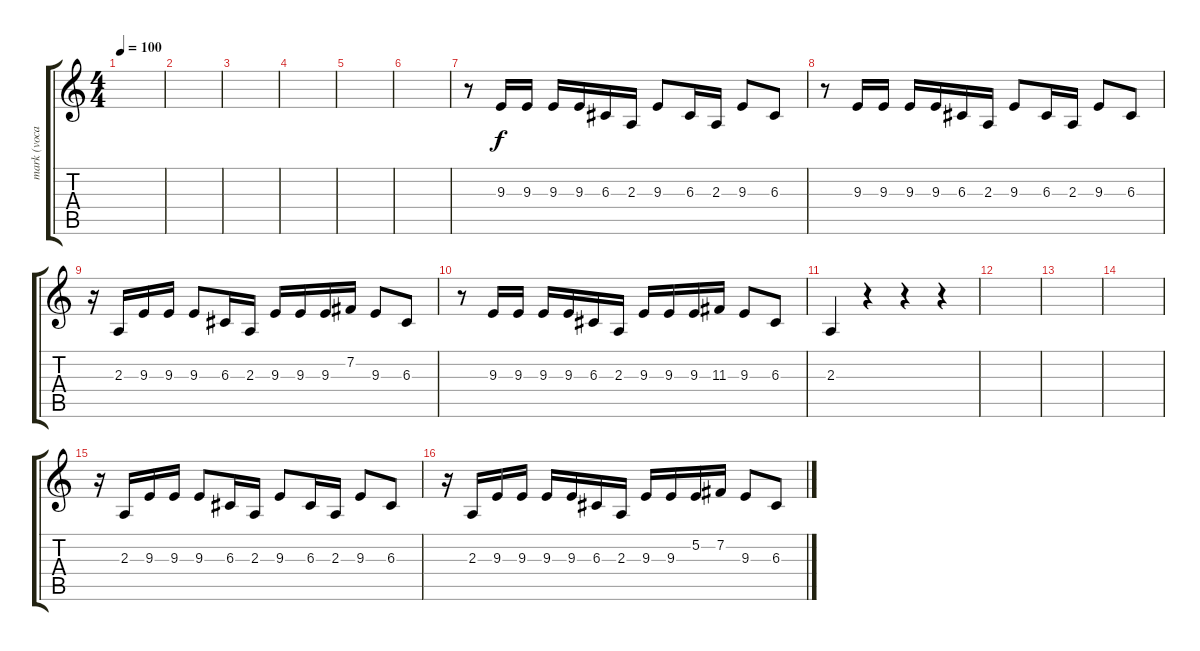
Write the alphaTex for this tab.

\track ("mark (vocals)" "mark (voca") {instrument tenorsax}
\staff {score tabs}
\tuning (E4 B3 G3 D3 A2 E2) {hide}
\ts (4 4)
\tempo 100
\clef g2
\ks c
|
|
|
|
|
|
r.8 9.3.16 9.3.16 9.3.16 9.3.16 6.3.16 2.3.16 9.3.8 6.3.16 2.3.16 9.3.8 6.3.8 |
r.8 9.3.16 9.3.16 9.3.16 9.3.16 6.3.16 2.3.16 9.3.8 6.3.16 2.3.16 9.3.8 6.3.8 |
r.16 2.3.16 9.3.16 9.3.16 9.3.8 6.3.16 2.3.16 9.3.16 9.3.16 9.3.16 7.2.16 9.3.8 6.3.8 |
r.8 9.3.16 9.3.16 9.3.16 9.3.16 6.3.16 2.3.16 9.3.16 9.3.16 9.3.16 11.3.16 9.3.8 6.3.8 |
2.3.4 r.4 r.4 r.4 |
|
|
|
r.16 2.3.16 9.3.16 9.3.16 9.3.8 6.3.16 2.3.16 9.3.8 6.3.16 2.3.16 9.3.8 6.3.8 |
r.16 2.3.16 9.3.16 9.3.16 9.3.16 9.3.16 6.3.16 2.3.16 9.3.16 9.3.16 5.2.16 7.2.16 9.3.8 6.3.8
